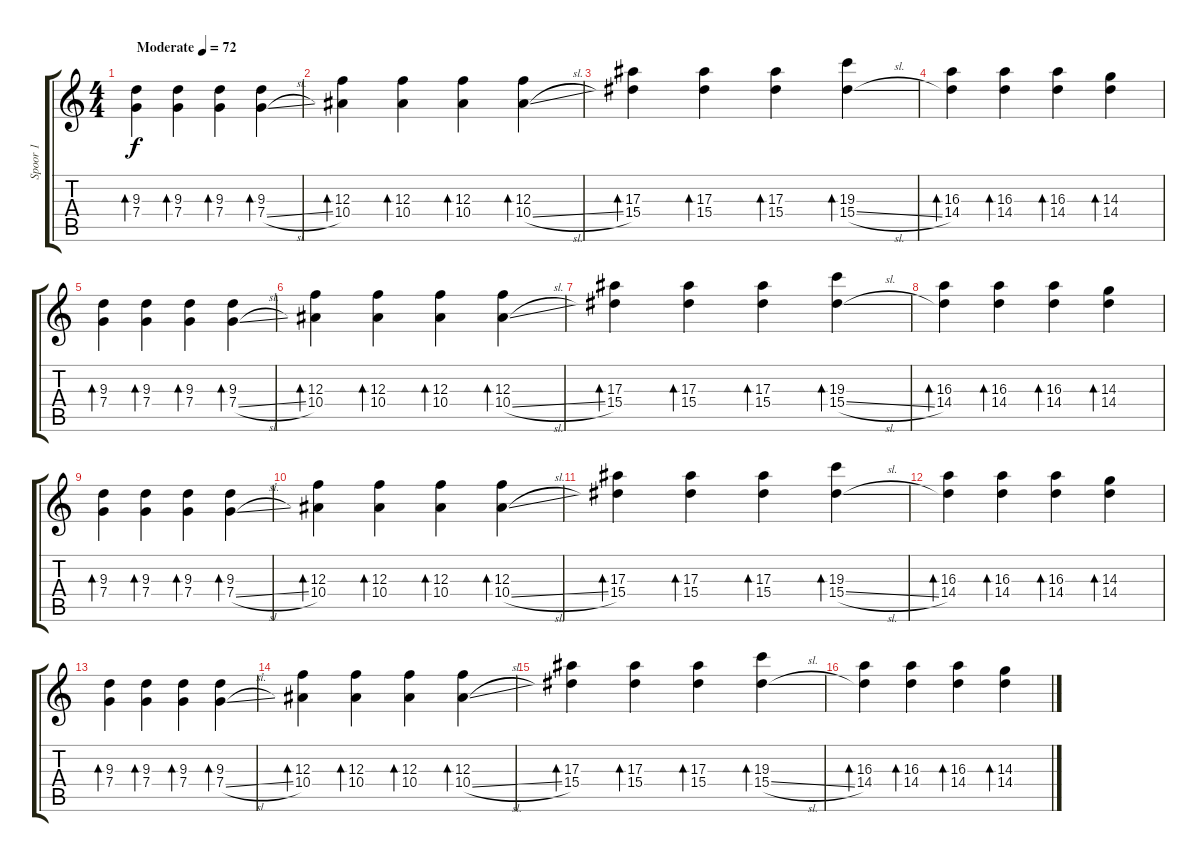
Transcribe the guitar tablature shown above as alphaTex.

\track ("Spoor 1" "Spoor 1") {instrument acousticguitarsteel}
\staff {score tabs}
\tuning (D4 A3 F3 C3 G2 D2) {hide}
\ts (4 4)
\tempo (72 "Moderate")
\clef g2
\ks c
(9.3 7.4).4{bd 240 dy f instrument acousticguitarsteel} (9.3 7.4).4{bd 240} (9.3 7.4).4{bd 240} (9.3 7.4{sl}).4{bd 240} |
(12.3 10.4).4{bd 240} (12.3 10.4).4{bd 240} (12.3 10.4).4{bd 240} (12.3 10.4{sl}).4{bd 240} |
(17.3 15.4).4{bd 240} (17.3 15.4).4{bd 240} (17.3 15.4).4{bd 240} (19.3 15.4{sl}).4{bd 240} |
(16.3 14.4).4{bd 240} (16.3 14.4).4{bd 240} (16.3 14.4).4{bd 240} (14.3 14.4).4{bd 240} |
(9.3 7.4).4{bd 240} (9.3 7.4).4{bd 240} (9.3 7.4).4{bd 240} (9.3 7.4{sl}).4{bd 240} |
(12.3 10.4).4{bd 240} (12.3 10.4).4{bd 240} (12.3 10.4).4{bd 240} (12.3 10.4{sl}).4{bd 240} |
(17.3 15.4).4{bd 240} (17.3 15.4).4{bd 240} (17.3 15.4).4{bd 240} (19.3 15.4{sl}).4{bd 240} |
(16.3 14.4).4{bd 240} (16.3 14.4).4{bd 240} (16.3 14.4).4{bd 240} (14.3 14.4).4{bd 240} |
(9.3 7.4).4{bd 240} (9.3 7.4).4{bd 240} (9.3 7.4).4{bd 240} (9.3 7.4{sl}).4{bd 240} |
(12.3 10.4).4{bd 240} (12.3 10.4).4{bd 240} (12.3 10.4).4{bd 240} (12.3 10.4{sl}).4{bd 240} |
(17.3 15.4).4{bd 240} (17.3 15.4).4{bd 240} (17.3 15.4).4{bd 240} (19.3 15.4{sl}).4{bd 240} |
(16.3 14.4).4{bd 240} (16.3 14.4).4{bd 240} (16.3 14.4).4{bd 240} (14.3 14.4).4{bd 240} |
(9.3 7.4).4{bd 240} (9.3 7.4).4{bd 240} (9.3 7.4).4{bd 240} (9.3 7.4{sl}).4{bd 240} |
(12.3 10.4).4{bd 240} (12.3 10.4).4{bd 240} (12.3 10.4).4{bd 240} (12.3 10.4{sl}).4{bd 240} |
(17.3 15.4).4{bd 240} (17.3 15.4).4{bd 240} (17.3 15.4).4{bd 240} (19.3 15.4{sl}).4{bd 240} |
(16.3 14.4).4{bd 240} (16.3 14.4).4{bd 240} (16.3 14.4).4{bd 240} (14.3 14.4).4{bd 240}
